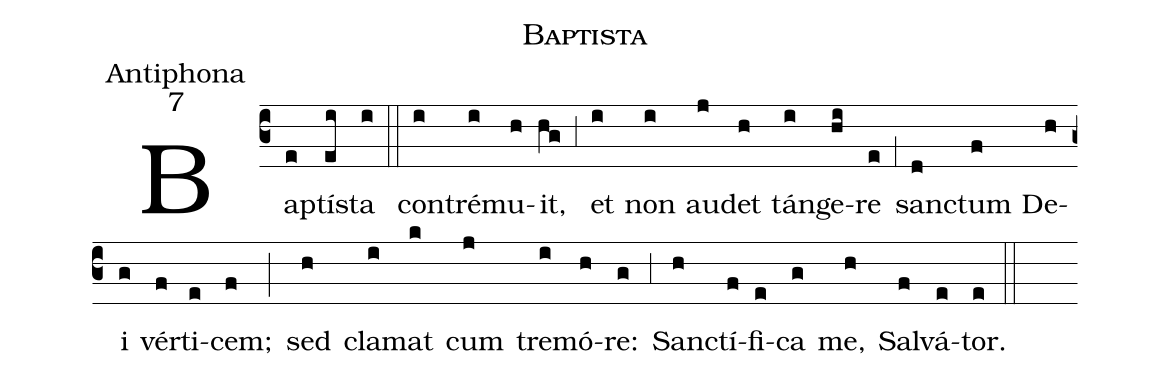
name:Baptista;
office-part:Antiphona;
mode:7;
%%
(c3) Bap(e)tí(ei)sta(i) (::)
con(i)tré(i)mu(h)it,(hg) (,3) et(i) non(i) au(j)det(h) tán(i)ge(hi)re(e) (,1) san(d)ctum(f) De(h)i(g) vér(f)ti(e)cem;(f) (;) sed(h) cla(i)mat(k) cum(j) tre(i)mó(h)re:(g) (,3) San(h)ctí(f)fi(e)ca(g) me,(h) Sal(f)vá(e)tor.(e) (::)
